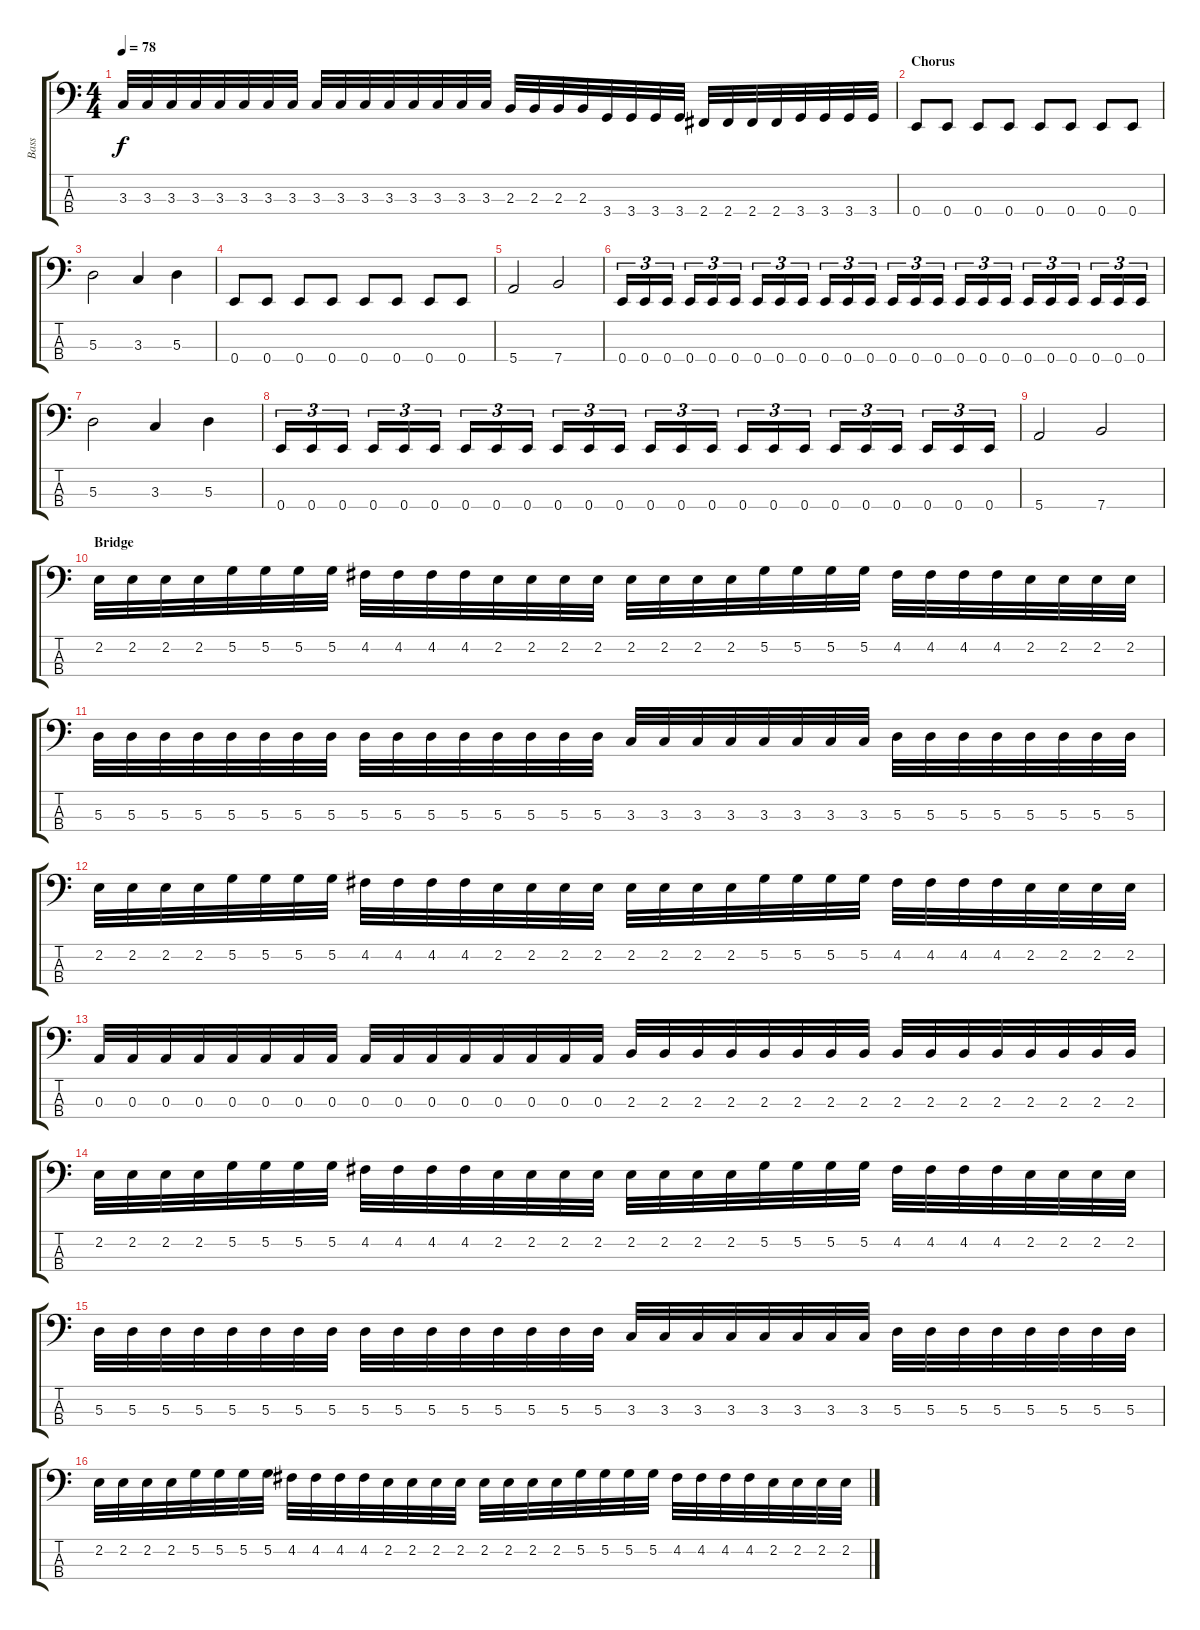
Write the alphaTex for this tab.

\track ("Bass" "Bass") {instrument electricbassfinger}
\staff {score tabs}
\tuning (G2 D2 A1 E1) {hide}
\ts (4 4)
\tempo 78
\clef f4
\ks c
3.3.32{dy f} 3.3.32 3.3.32 3.3.32 3.3.32 3.3.32 3.3.32 3.3.32 3.3.32 3.3.32 3.3.32 3.3.32 3.3.32 3.3.32 3.3.32 3.3.32 2.3.32 2.3.32 2.3.32 2.3.32 3.4.32 3.4.32 3.4.32 3.4.32 2.4.32 2.4.32 2.4.32 2.4.32 3.4.32 3.4.32 3.4.32 3.4.32 |
\section ("" "Chorus")
0.4.8 0.4.8 0.4.8 0.4.8 0.4.8 0.4.8 0.4.8 0.4.8 |
5.3.2 3.3.4 5.3.4 |
0.4.8 0.4.8 0.4.8 0.4.8 0.4.8 0.4.8 0.4.8 0.4.8 |
5.4.2 7.4.2 |
0.4.16{tu (3 2)} 0.4.16{tu (3 2)} 0.4.16{tu (3 2)} 0.4.16{tu (3 2)} 0.4.16{tu (3 2)} 0.4.16{tu (3 2)} 0.4.16{tu (3 2)} 0.4.16{tu (3 2)} 0.4.16{tu (3 2)} 0.4.16{tu (3 2)} 0.4.16{tu (3 2)} 0.4.16{tu (3 2)} 0.4.16{tu (3 2)} 0.4.16{tu (3 2)} 0.4.16{tu (3 2)} 0.4.16{tu (3 2)} 0.4.16{tu (3 2)} 0.4.16{tu (3 2)} 0.4.16{tu (3 2)} 0.4.16{tu (3 2)} 0.4.16{tu (3 2)} 0.4.16{tu (3 2)} 0.4.16{tu (3 2)} 0.4.16{tu (3 2)} |
5.3.2 3.3.4 5.3.4 |
0.4.16{tu (3 2)} 0.4.16{tu (3 2)} 0.4.16{tu (3 2)} 0.4.16{tu (3 2)} 0.4.16{tu (3 2)} 0.4.16{tu (3 2)} 0.4.16{tu (3 2)} 0.4.16{tu (3 2)} 0.4.16{tu (3 2)} 0.4.16{tu (3 2)} 0.4.16{tu (3 2)} 0.4.16{tu (3 2)} 0.4.16{tu (3 2)} 0.4.16{tu (3 2)} 0.4.16{tu (3 2)} 0.4.16{tu (3 2)} 0.4.16{tu (3 2)} 0.4.16{tu (3 2)} 0.4.16{tu (3 2)} 0.4.16{tu (3 2)} 0.4.16{tu (3 2)} 0.4.16{tu (3 2)} 0.4.16{tu (3 2)} 0.4.16{tu (3 2)} |
5.4.2 7.4.2 |
\section ("" "Bridge")
2.2.32 2.2.32 2.2.32 2.2.32 5.2.32 5.2.32 5.2.32 5.2.32 4.2.32 4.2.32 4.2.32 4.2.32 2.2.32 2.2.32 2.2.32 2.2.32 2.2.32 2.2.32 2.2.32 2.2.32 5.2.32 5.2.32 5.2.32 5.2.32 4.2.32 4.2.32 4.2.32 4.2.32 2.2.32 2.2.32 2.2.32 2.2.32 |
5.3.32 5.3.32 5.3.32 5.3.32 5.3.32 5.3.32 5.3.32 5.3.32 5.3.32 5.3.32 5.3.32 5.3.32 5.3.32 5.3.32 5.3.32 5.3.32 3.3.32 3.3.32 3.3.32 3.3.32 3.3.32 3.3.32 3.3.32 3.3.32 5.3.32 5.3.32 5.3.32 5.3.32 5.3.32 5.3.32 5.3.32 5.3.32 |
2.2.32 2.2.32 2.2.32 2.2.32 5.2.32 5.2.32 5.2.32 5.2.32 4.2.32 4.2.32 4.2.32 4.2.32 2.2.32 2.2.32 2.2.32 2.2.32 2.2.32 2.2.32 2.2.32 2.2.32 5.2.32 5.2.32 5.2.32 5.2.32 4.2.32 4.2.32 4.2.32 4.2.32 2.2.32 2.2.32 2.2.32 2.2.32 |
0.3.32 0.3.32 0.3.32 0.3.32 0.3.32 0.3.32 0.3.32 0.3.32 0.3.32 0.3.32 0.3.32 0.3.32 0.3.32 0.3.32 0.3.32 0.3.32 2.3.32 2.3.32 2.3.32 2.3.32 2.3.32 2.3.32 2.3.32 2.3.32 2.3.32 2.3.32 2.3.32 2.3.32 2.3.32 2.3.32 2.3.32 2.3.32 |
2.2.32 2.2.32 2.2.32 2.2.32 5.2.32 5.2.32 5.2.32 5.2.32 4.2.32 4.2.32 4.2.32 4.2.32 2.2.32 2.2.32 2.2.32 2.2.32 2.2.32 2.2.32 2.2.32 2.2.32 5.2.32 5.2.32 5.2.32 5.2.32 4.2.32 4.2.32 4.2.32 4.2.32 2.2.32 2.2.32 2.2.32 2.2.32 |
5.3.32 5.3.32 5.3.32 5.3.32 5.3.32 5.3.32 5.3.32 5.3.32 5.3.32 5.3.32 5.3.32 5.3.32 5.3.32 5.3.32 5.3.32 5.3.32 3.3.32 3.3.32 3.3.32 3.3.32 3.3.32 3.3.32 3.3.32 3.3.32 5.3.32 5.3.32 5.3.32 5.3.32 5.3.32 5.3.32 5.3.32 5.3.32 |
2.2.32 2.2.32 2.2.32 2.2.32 5.2.32 5.2.32 5.2.32 5.2.32 4.2.32 4.2.32 4.2.32 4.2.32 2.2.32 2.2.32 2.2.32 2.2.32 2.2.32 2.2.32 2.2.32 2.2.32 5.2.32 5.2.32 5.2.32 5.2.32 4.2.32 4.2.32 4.2.32 4.2.32 2.2.32 2.2.32 2.2.32 2.2.32
